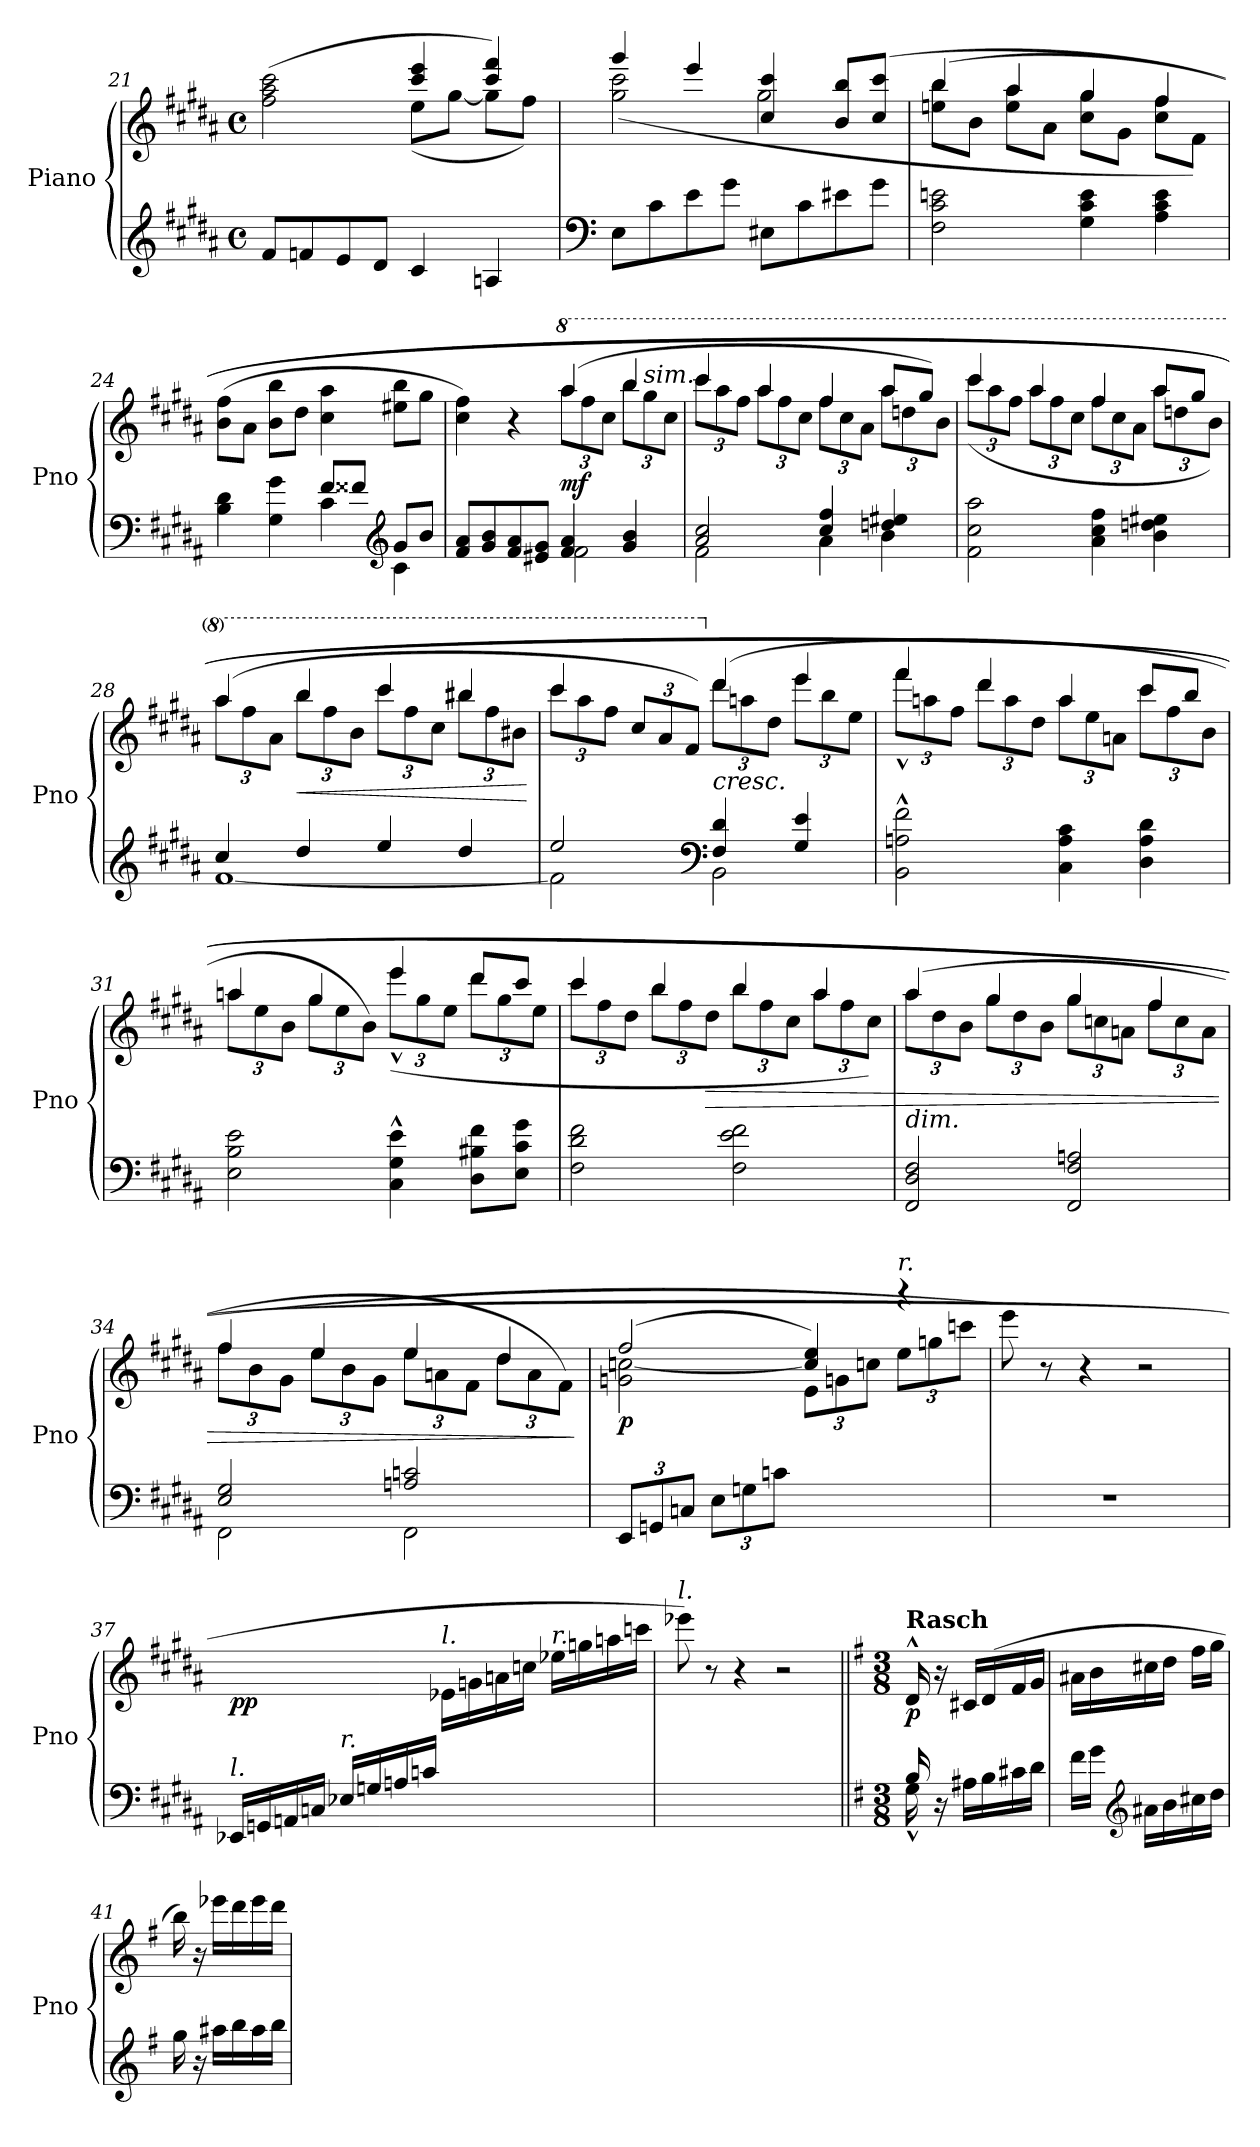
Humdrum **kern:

**kern	**kern	**dynam
*part1	*part1	*part1
*staff2	*staff1	*staff1/2
*I"Piano	*	*
*I'Pno	*	*
*clefG2	*clefG2	*
*k[f#c#g#d#a#]	*k[f#c#g#d#a#]	*
*M4/4	*M4/4	*
*met(c)	*met(c)	*
=21	=21	=21
*	*^	*
8f#/L	(2ff#\ 2aa#\ 2ccc#\	2ryy	.
8fn/	.	.	.
8e/	.	.	.
8d#/J	.	.	.
4c#/	4ccc#/ 4eee/	(8ee\L	.
.	.	[>8gg#\J	.
4An/	4ccc#/ 4fff#/)	8gg#\L]	.
.	.	8ff#\J)	.
=22	=22	=22	=22
*clefF4	*	*	*
8E\L	4ggg#/	(2gg#\ 2ccc#\	.
8c#\	.	.	.
8e\	4eee/	.	.
8g#\J)	.	.	.
8E#X\L	4cc#/ 4ccc#/	2gg#\	.
8c#\	.	.	.
8e#X\	8b/ 8bb/L	.	.
8g#\J	(8cc#/ 8ccc#/J	.	.
=23	=23	=23	=23
2F#\ 2c#\ 2en\	(4bb/	8een\ 8bb\L	.
.	.	8b\J	.
.	4aa#/	8ee\ 8aa#\L	.
.	.	8a#\J	.
4G#\ 4c#\ 4e\	4gg#/	8cc#\ 8gg#\L	.
.	.	8g#\J	.
4A#\ 4c#\ 4e\	4ff#/	8cc#\ 8ff#\L	.
.	.	8f#\J)	.
*	*v	*v	*
=24	=24	=24
*^	*	*
2ryy	4B\ 4d#\	(8b\ 8ff#\L	.
.	.	8a#\J	.
.	4G#\ 4g#\	8b\ 8bb\L	.
.	.	8dd#\J	.
8f#/L	4c#\	4cc#\ 4aa#\	.
8f##X/J	.	.	.
*clefG2	*	*	*
8g#/L	4c#\	8ee#X\ 8bb\L	.
8b/J	.	8gg#\J	.
=25	=25	=25	=25
*	*	*^	*
8f#/ 8a#/L	2ryy	4cc#\ 4ff#\)	2ryy	.
8g#/ 8b/	.	.	.	.
8f#/ 8a#/	.	4r	.	.
8e#X/ 8g#/J	.	.	.	.
*	*	*8va	*	*
*	*	*	*Xbrackettup	*
!	!	!	!	!LO:DY:b
4f#/ 4a#/	2f#\	(4aaa#/	12aaa#\L	mf
.	.	.	12fff#\	.
.	.	.	12ccc#\J	.
4g#/ 4b/	.	4bbb/	12bbb\L	.
!	!	!	!LO:TX:i:t=sim.	!
.	.	.	12ggg#\	.
.	.	.	12ccc#\J	.
=26	=26	=26	=26	=26
2a#/ 2cc#/	2f#\	4cccc#/	12cccc#\L	.
.	.	.	12aaa#\	.
.	.	.	12fff#\J	.
.	.	4aaa#/	12aaa#\L	.
.	.	.	12fff#\	.
.	.	.	12ccc#\J	.
4cc#/ 4ff#/	4a#\	4fff#/	12fff#\L	.
.	.	.	12ccc#\	.
.	.	.	12aa#\J	.
4ddn/ 4ee#X/	4b\	8aaa#/L	12aaa#\L	.
.	.	.	12dddn\	.
.	.	8ggg#/J)	.	.
.	.	.	12bb\J	.
*v	*v	*	*	*
=27	=27	=27	=27
2f#\ 2cc#\ 2aa#\	4cccc#/	(12cccc#\L	.
.	.	12aaa#\	.
.	.	12fff#\J	.
.	4aaa#/	12aaa#\L	.
.	.	12fff#\	.
.	.	12ccc#\J	.
4a#\ 4cc#\ 4ff#\	4fff#/	12fff#\L	.
.	.	12ccc#\	.
.	.	12aa#\J	.
4b\ 4ddn\ 4ee#X\	8aaa#/L	12aaa#\L	.
.	.	12dddn\	.
.	8ggg#/J	.	.
.	.	12bb\J)	.
=28	=28	=28	=28
*^	*	*	*
4cc#/	[1f#	(4aaa#/	12aaa#\L	.
.	.	.	12fff#\	.
.	.	.	12aa#\J	.
!	!	!	!	!LO:HP:b
4dd#/	.	4bbb/	12bbb\L	<
.	.	.	12fff#\	.
.	.	.	12bb\J	.
4ee/	.	4cccc#/	12cccc#\L	.
.	.	.	12fff#\	.
.	.	.	12ccc#\J	.
4dd#/	.	4bbb#X/	12bbb#\L	.
.	.	.	12fff#\	.
.	.	.	12bb#X\J	.
*v	*v	*	*	*
*	*v	*v	*
.	.	[
=29	=29	=29
*^	*^	*
2ee/	2f#\]	4cccc#/	12cccc#\L	.
.	.	.	12aaa#\	.
.	.	.	12fff#\J	.
.	.	4ryy	12ccc#/L	.
.	.	.	12aa#/	.
.	.	.	12ff#/J)	.
*clefF4	*	*	*	*
*	*	*X8va	*	*
!	!	!LO:TX:b:i:t=cresc.	!	!
4F#/ 4d#/	2BB\	(4ddd#/	12ddd#\L	.
.	.	.	12aan\	.
.	.	.	12dd#\J	.
4G#/ 4e/	.	4eee/	12eee\L	.
.	.	.	12bb\	.
.	.	.	12ee\J	.
*v	*v	*	*	*
=30	=30	=30	=30
2BB\^^ 2An\^^ 2f#\^^	4fff#/	12fff#^^\L	.
.	.	12aan\	.
.	.	12ff#\J	.
.	4ddd#/	12ddd#\L	.
.	.	12aa\	.
.	.	12dd#\J	.
4C#\ 4A\ 4c#\	4aa/	12aa\L	.
.	.	12ee\	.
.	.	12an\J	.
4D#\ 4A\ 4d#\	8ccc#/L	12ccc#\L	.
.	.	12ff#\	.
.	8bb/J	.	.
.	.	12b\J	.
=31	=31	=31	=31
2E\ 2B\ 2e\	4aan/	12aa\L	.
.	.	12ee\	.
.	.	12b\J	.
.	4gg#/	12gg#\L	.
.	.	12ee\	.
.	.	12b\J)	.
4C#\^^ 4G#\^^ 4e\^^	4eee/	(>12eee^^\L	.
.	.	12gg#\	.
.	.	12ee\J	.
8D#\ 8B#X\ 8f#\L	8ddd#/L	12ddd#\L	.
.	.	12gg#\	.
8E\ 8c#\ 8g#\J	8ccc#/J	.	.
.	.	12ee\J	.
=32	=32	=32	=32
2F#\ 2d#\ 2f#\	4ccc#/	12ccc#\L	.
.	.	12ff#\	.
.	.	12dd#\J	.
.	4bb/	12bb\L	.
.	.	12ff#\	.
!	!	!	!LO:HP:b
.	.	12dd#\J	>
2F#\ 2e\ 2f#\	4bb/	12bb\L	.
.	.	12ff#\	.
.	.	12cc#\J	.
.	4aa#/	12aa#\L	.
.	.	12ff#\	.
.	.	12cc#\J)	.
=33	=33	=33	=33
!	!LO:TX:b:i:t=dim.	!	!
2FF#/ 2D#/ 2F#/	(4aa#/	12aa#\L	.
.	.	12dd#\	.
.	.	12b\J	.
.	4gg#/	12gg#\L	.
.	.	12dd#\	.
.	.	12b\J	.
2FF#/ 2F#/ 2An/	4gg#/	12gg#\L	.
.	.	12ccn\	.
.	.	12an\J	.
.	4ff#/	12ff#\L	.
.	.	12cc\	.
.	.	12a\J	.
=34	=34	=34	=34
*^	*	*	*
2E/ 2G#/	2FF#\	4ff#/	12ff#\L	.
.	.	.	12b\	.
.	.	.	12g#\J	.
.	.	4ee/	12ee\L	.
.	.	.	12b\	.
.	.	.	12g#\J	.
2An/ 2cn/	2FF#\	4ee/	12ee\L	.
.	.	.	12an\	.
.	.	.	12f#\J	.
.	.	4dd#/	12dd#\L	.
.	.	.	12a\	.
.	.	.	12f#\J)	.
*v	*v	*	*	*
*	*v	*v	*
.	.	]
=35	=35	=35
*Xbrackettup	*	*
*	*^	*
!	!	!	!LO:DY:b
(<12EE/L	(2ff#/	2gn\ [>2ccn\	p
12GGn/	.	.	.
12Cn/J	.	.	.
12E\L	.	.	.
12Gn\	.	.	.
12cn\J	.	.	.
2ryy	4cc/] 4ee/)	12e\L	.
.	.	12gn\	.
.	.	12ccn\J	.
!	!LO:TX:i:t=r.	!	!
.	4r	12ee\L	.
.	.	12ggn\	.
.	.	12cccn\J	.
*	*v	*v	*
=36	=36	=36
1r	8eee\)	.
.	8r	.
.	4r	.
.	2r	.
=37	=37	=37
!LO:TX:i:t=l.	!	!
!	!	!LO:DY:b
(>16EE-X/LL	2ryy	pp
16GGn/	.	.
16AAn/	.	.
16Cn/JJ	.	.
!LO:TX:i:t=r.	!	!
16E-X/LL	.	.
16Gn/	.	.
16An/	.	.
16cn/JJ	.	.
!	!LO:TX:i:t=l.	!
2ryy	16e-X\LL	.
.	16gn\	.
.	16anj\	.
.	16ccn\JJ	.
!	!LO:TX:i:t=r.	!
.	16ee-X\LL	.
.	16ggn\	.
.	16aan\	.
.	16cccn\JJ	.
=38	=38	=38
!	!LO:TX:i:t=l.	!
1ryy	8eee-X\)	.
.	8r	.
.	4r	.
.	2r	.
=39||	=39||	=39||
*k[f#]	*k[f#]	*
*M3/8	*M3/8	*
*^	*	*
!	!	!LO:TX:a:B:t=Rasch	!
!	!	!	!LO:DY:b
16B/	16G^^\	16d^^/	p
16r	16ryy	16r	.
16A#X\LL	8ryy	16c#X/LL	.
16B\	.	(16d/	.
16c#X\	8ryy	16f#/	.
16d\JJ	.	16g/JJ	.
*v	*v	*	*
=40	=40	=40
16f#\LL	16a#X\LL	.
16g\JJ	16b\	.
*clefG2	*	*
16a#X\LL	16cc#X\	.
16b\	16dd\JJ	.
16cc#X\	16ff#\LL	.
16dd\JJ	16gg\JJ	.
=41	=41	=41
16gg\	16bb\)	.
16r	16r	.
16aa#X\LL	16eee-X\LL	.
16bb\	16ddd\	.
16aa#\	16eee-\	.
16bb\JJ	16ddd\JJ	.
=	=	=
*-	*-	*-
